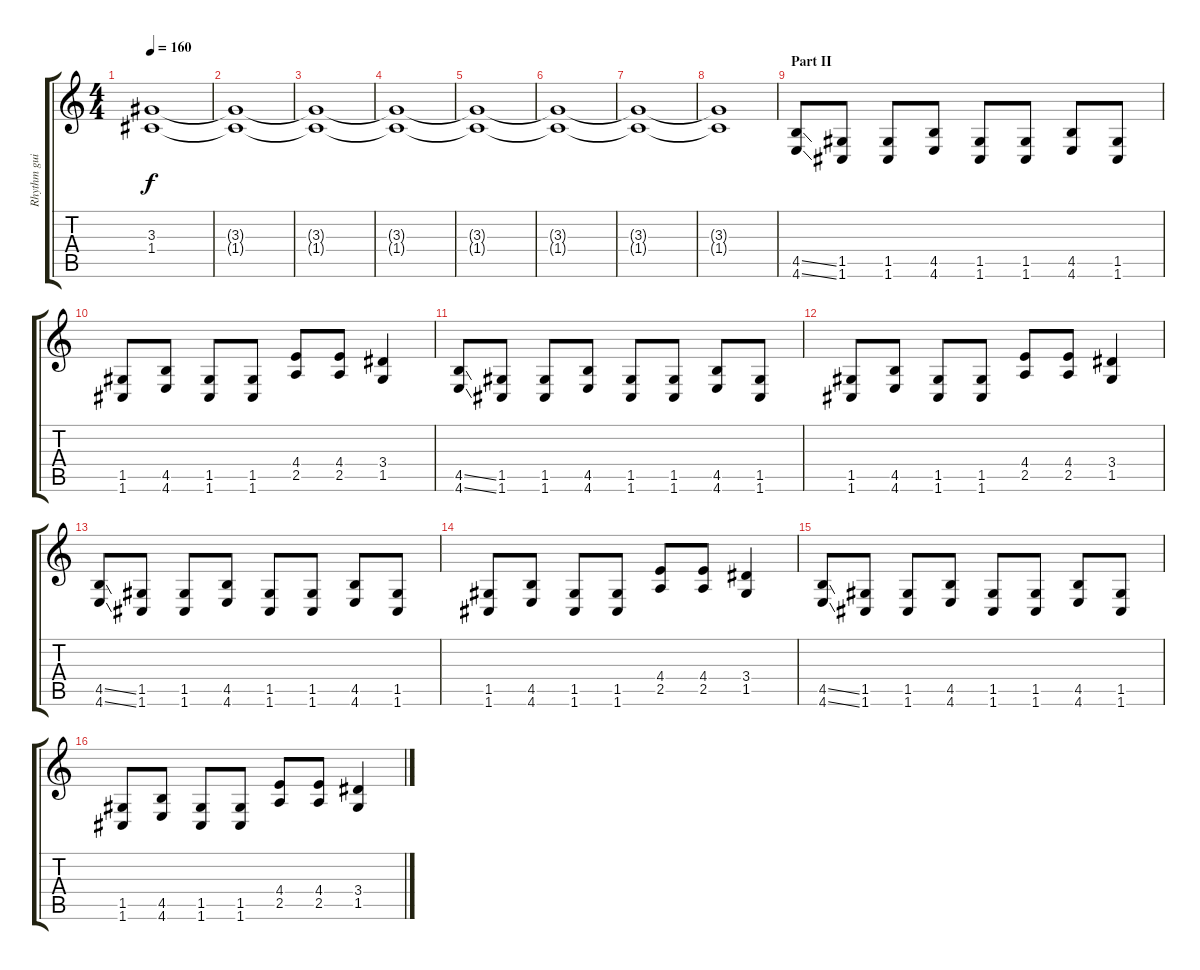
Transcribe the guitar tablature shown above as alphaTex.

\track ("Rhythm guitar" "Rhythm gui") {instrument overdrivenguitar}
\staff {score tabs}
\tuning (D4 A3 F3 C3 G2 C2) {hide}
\ts (4 4)
\tempo 160
\clef g2
\ks c
(3.3{t} 1.4{t}).1{dy f} |
(3.3{t} 1.4{t}).1{volume 4} |
(3.3{t} 1.4{t}).1 |
(3.3{t} 1.4{t}).1 |
(3.3{t} 1.4{t}).1{volume 1} |
(3.3{t} 1.4{t}).1 |
(3.3{t} 1.4{t}).1 |
(3.3{t} 1.4{t}).1 |
\section ("" "Part II")
(4.5{ss} 4.6{ss}).8{volume 13} (1.5 1.6).8 (1.5 1.6).8 (4.5 4.6).8 (1.5 1.6).8 (1.5 1.6).8 (4.5 4.6).8 (1.5 1.6).8 |
(1.5 1.6).8 (4.5 4.6).8 (1.5 1.6).8 (1.5 1.6).8 (4.4 2.5).8 (4.4 2.5).8 (3.4 1.5).4 |
(4.5{ss} 4.6{ss}).8{volume 13} (1.5 1.6).8 (1.5 1.6).8 (4.5 4.6).8 (1.5 1.6).8 (1.5 1.6).8 (4.5 4.6).8 (1.5 1.6).8 |
(1.5 1.6).8 (4.5 4.6).8 (1.5 1.6).8 (1.5 1.6).8 (4.4 2.5).8 (4.4 2.5).8 (3.4 1.5).4 |
(4.5{ss} 4.6{ss}).8{volume 13} (1.5 1.6).8 (1.5 1.6).8 (4.5 4.6).8 (1.5 1.6).8 (1.5 1.6).8 (4.5 4.6).8 (1.5 1.6).8 |
(1.5 1.6).8 (4.5 4.6).8 (1.5 1.6).8 (1.5 1.6).8 (4.4 2.5).8 (4.4 2.5).8 (3.4 1.5).4 |
(4.5{ss} 4.6{ss}).8{volume 13} (1.5 1.6).8 (1.5 1.6).8 (4.5 4.6).8 (1.5 1.6).8 (1.5 1.6).8 (4.5 4.6).8 (1.5 1.6).8 |
(1.5 1.6).8 (4.5 4.6).8 (1.5 1.6).8 (1.5 1.6).8 (4.4 2.5).8 (4.4 2.5).8 (3.4 1.5).4
